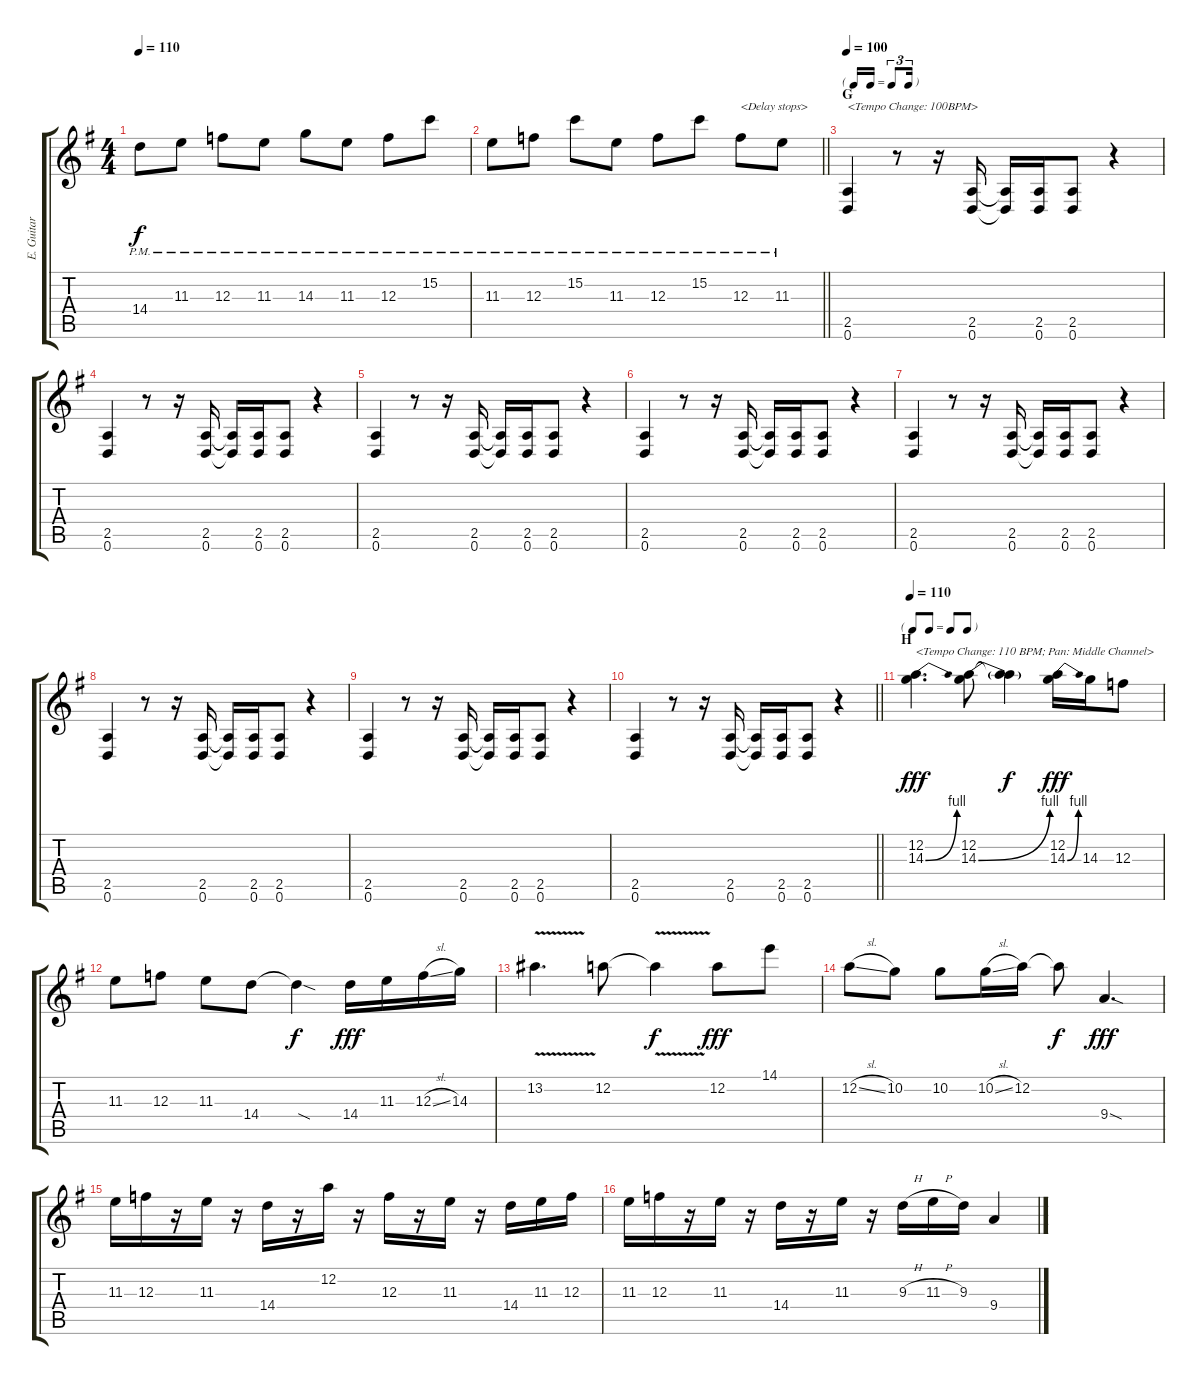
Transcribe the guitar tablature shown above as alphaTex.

\track ("E. Guitar I" "E. Guitar ") {instrument overdrivenguitar}
\staff {score tabs}
\tuning (D4 A3 F3 C3 G2 D2) {hide}
\ts (4 4)
\tempo 110
\clef g2
\ks g
14.4{pm}.8{dy f} 11.3{pm}.8 12.3{pm}.8 11.3{pm}.8 14.3{pm}.8 11.3{pm}.8 12.3{pm}.8 15.2{pm}.8 |
\barLineRight lightlight
11.3{pm}.8 12.3{pm}.8 15.2{pm}.8 11.3{pm}.8 12.3{pm}.8 15.2{pm}.8 12.3{pm}.8{txt "<Delay stops>"} 11.3{pm}.8 |
\tf triplet16th
\section ("" "G")
\tempo 100
(2.5 0.6).4{txt "<Tempo Change: 100BPM>"} r.8 r.16 (2.5 0.6).16 (2.5{t} 0.6{t}).16 (2.5 0.6).16 (2.5 0.6).8 r.4 |
(2.5 0.6).4 r.8 r.16 (2.5 0.6).16 (2.5{t} 0.6{t}).16 (2.5 0.6).16 (2.5 0.6).8 r.4 |
(2.5 0.6).4 r.8 r.16 (2.5 0.6).16 (2.5{t} 0.6{t}).16 (2.5 0.6).16 (2.5 0.6).8 r.4 |
(2.5 0.6).4 r.8 r.16 (2.5 0.6).16 (2.5{t} 0.6{t}).16 (2.5 0.6).16 (2.5 0.6).8 r.4 |
(2.5 0.6).4 r.8 r.16 (2.5 0.6).16 (2.5{t} 0.6{t}).16 (2.5 0.6).16 (2.5 0.6).8 r.4 |
(2.5 0.6).4 r.8 r.16 (2.5 0.6).16 (2.5{t} 0.6{t}).16 (2.5 0.6).16 (2.5 0.6).8 r.4 |
(2.5 0.6).4 r.8 r.16 (2.5 0.6).16 (2.5{t} 0.6{t}).16 (2.5 0.6).16 (2.5 0.6).8 r.4 |
\barLineRight lightlight
(2.5 0.6).4 r.8 r.16 (2.5 0.6).16 (2.5{t} 0.6{t}).16 (2.5 0.6).16 (2.5 0.6).8 r.4 |
\tf none
\section ("" "H")
\tempo 110
(12.2 14.3{be (bend 0 0 60 4)}).4{d txt "<Tempo Change: 110 BPM; Pan: Middle Channel>" dy fff balance 8} (12.2 14.3{be (bend 0 0 60 4)}).8 (12.2{t} 14.3{t}).4{dy f} (12.2 14.3{be (bend 0 0 60 4)}).16{dy fff} 14.3.16 12.3.8 |
11.3.8 12.3.8 11.3.8 14.4.8 14.4{sod t}.4{dy f} 14.4.16{dy fff} 11.3.16 12.3{sl}.16 14.3.16 |
13.2{v}.4{d} 12.2.8 12.2{v t}.4{dy f} 12.2.8{dy fff} 14.1.8 |
12.2{sl}.8 10.2.8 10.2.8 10.2{sl}.16 12.2.16 12.2{t}.8{dy f} 9.4{sod}.4{d dy fff} |
11.3.16 12.3.16 r.16 11.3.16 r.16 14.4.16 r.16 12.2.16 r.16 12.3.16 r.16 11.3.16 r.16 14.4.16 11.3.16 12.3.16 |
11.3.16 12.3.16 r.16 11.3.16 r.16 14.4.16 r.16 11.3.16 r.16 9.3{h}.16 11.3{h}.16 9.3.16 9.4.4
